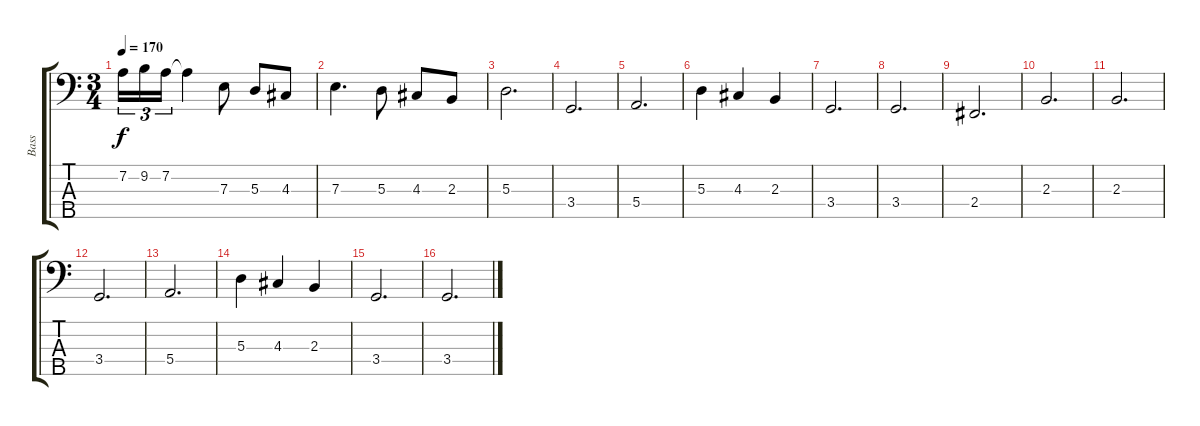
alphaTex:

\track ("Bass" "Bass") {instrument electricbassfinger}
\staff {score tabs}
\tuning (G2 D2 A1 E1 B0) {hide}
\ts (3 4)
\tempo 170
\clef f4
\ks c
7.2.16{tu (3 2) dy f} 9.2.16{tu (3 2)} 7.2.16{tu (3 2)} 7.2{t}.4 7.3.8 5.3.8 4.3.8 |
7.3.4{d} 5.3.8 4.3.8 2.3.8 |
5.3.2{d} |
3.4.2{d} |
5.4.2{d} |
5.3.4 4.3.4 2.3.4 |
3.4.2{d} |
3.4.2{d} |
2.4.2{d} |
2.3.2{d} |
2.3.2{d} |
3.4.2{d} |
5.4.2{d} |
5.3.4 4.3.4 2.3.4 |
3.4.2{d} |
3.4.2{d}
